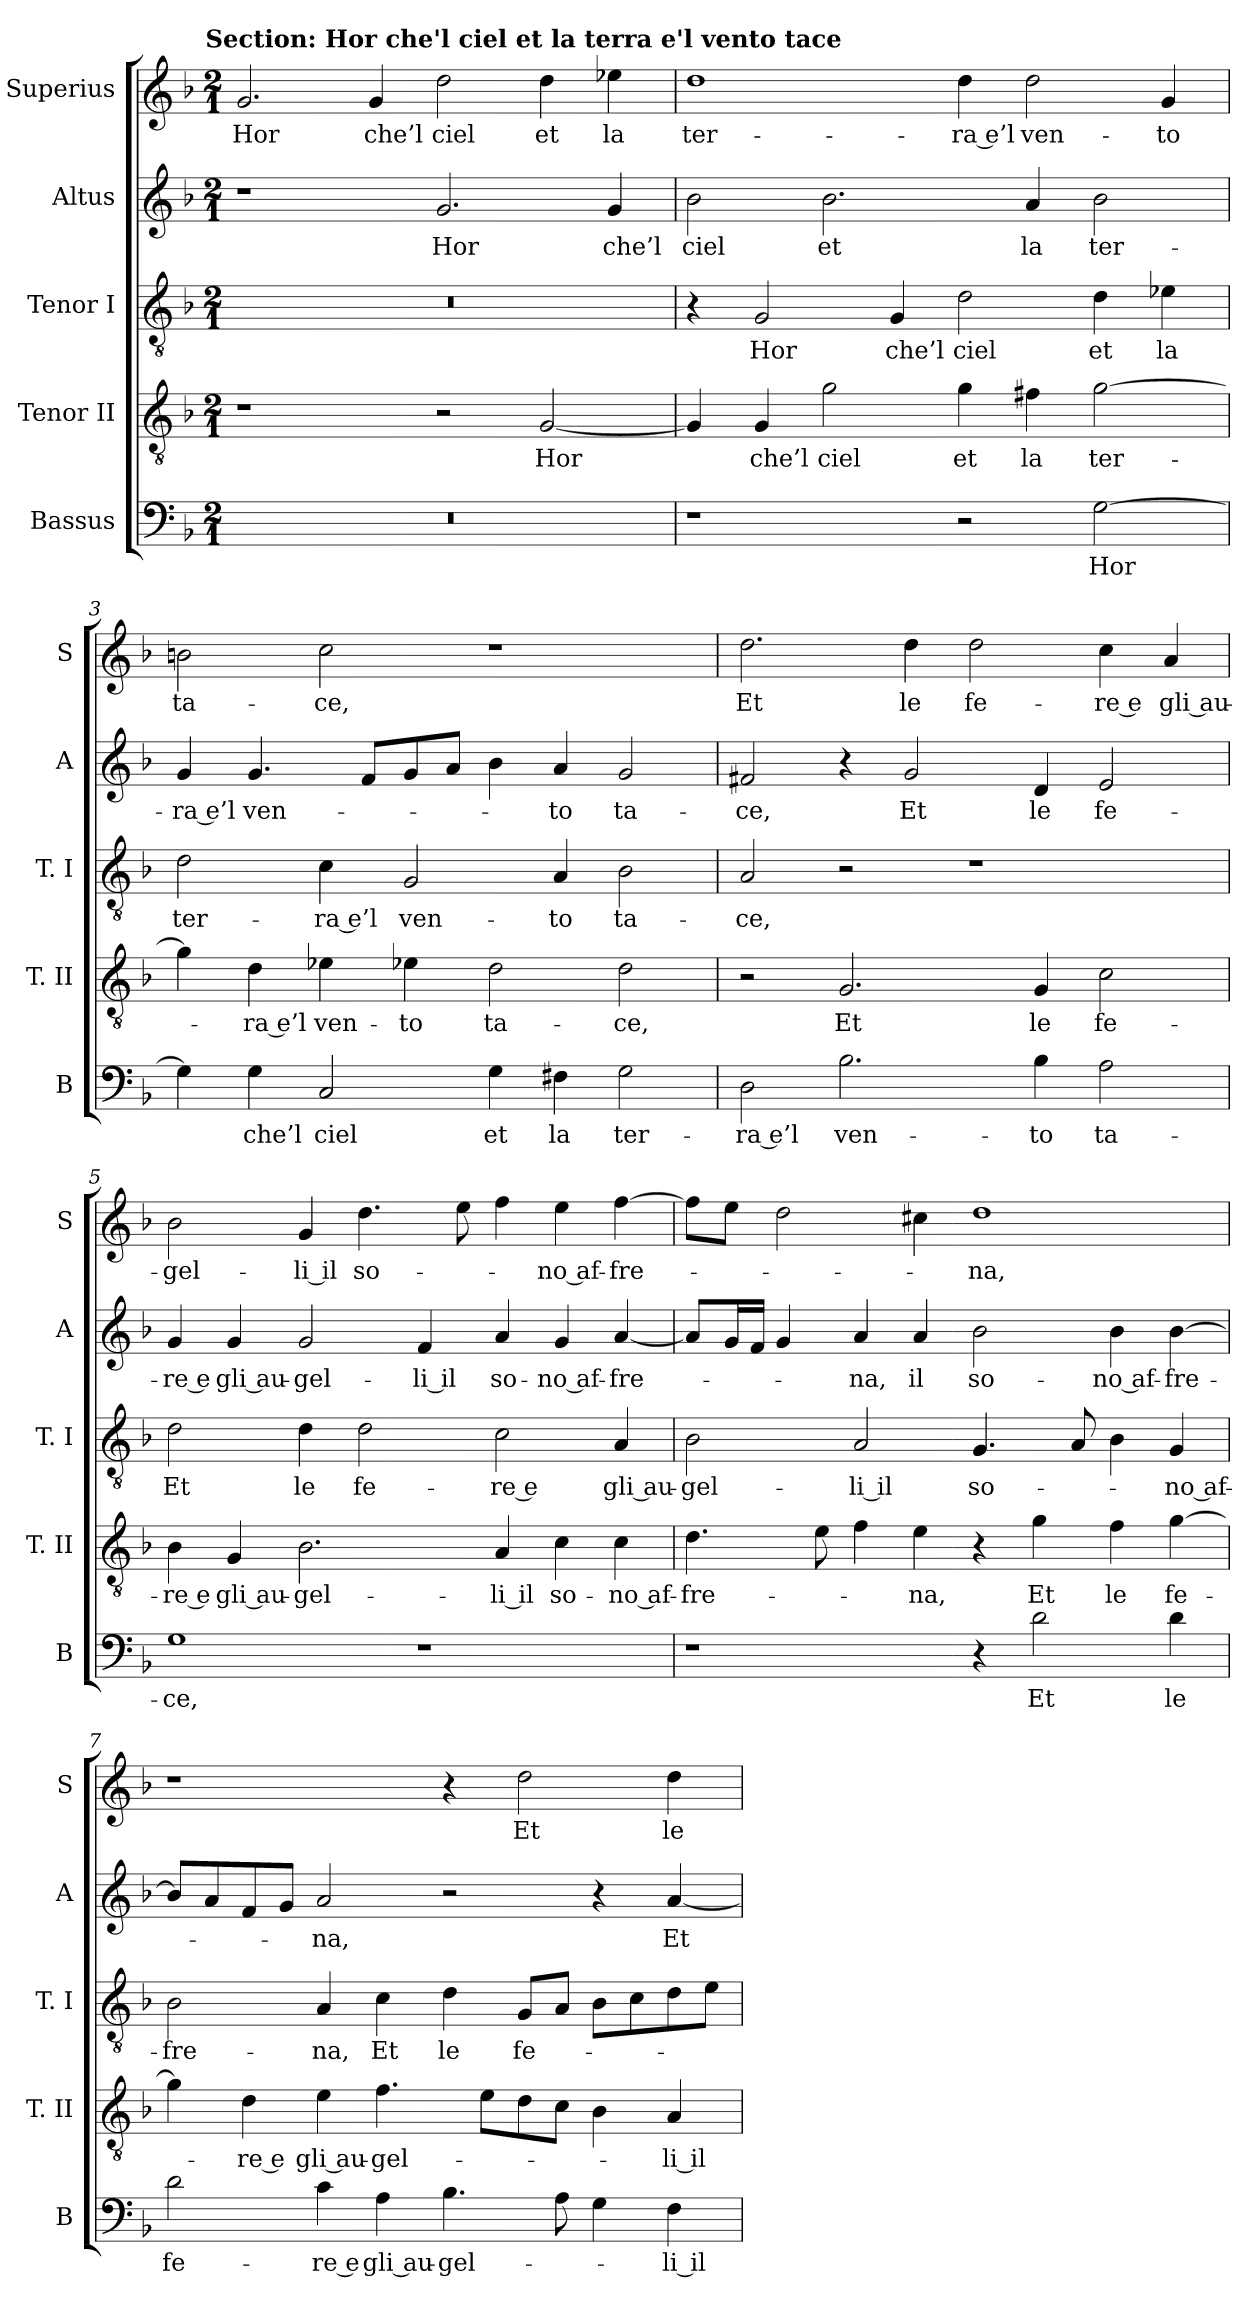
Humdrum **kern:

**kern	**text	**kern	**text	**kern	**text	**kern	**text	**kern	**text
*part5	*part5	*part4	*part4	*part3	*part3	*part2	*part2	*part1	*part1
*staff5	*staff5	*staff4	*staff4	*staff3	*staff3	*staff2	*staff2	*staff1	*staff1
*I"Bassus	*	*I"Tenor II	*	*I"Tenor I	*	*I"Altus	*	*I"Superius	*
*I'B	*	*I'T. II	*	*I'T. I	*	*I'A	*	*I'S	*
*clefF4	*	*clefGv2	*	*clefGv2	*	*clefG2	*	*clefG2	*
*k[b-]	*	*k[b-]	*	*k[b-]	*	*k[b-]	*	*k[b-]	*
*F:	*	*F:	*	*F:	*	*F:	*	*F:	*
!!LO:TX:omd:t=Section&colon; Hor che'l ciel et la terra e'l vento tace
*M2/1	*	*M2/1	*	*M2/1	*	*M2/1	*	*M2/1	*
=1	=1	=1	=1	=1	=1	=1	=1	=1	=1
0r	.	1r	.	0r	.	1r	.	2.g	Hor
.	.	.	.	.	.	.	.	4g	che’l
.	.	2r	.	.	.	2.g	Hor	2dd	ciel
.	.	[2G	Hor	.	.	.	.	4dd	et
.	.	.	.	.	.	4g	che’l	4ee-X	la
=2	=2	=2	=2	=2	=2	=2	=2	=2	=2
1r	.	4G]	.	4r	.	2b-	ciel	1dd	ter-
.	.	4G	che’l	2G	Hor	.	.	.	.
.	.	2g	ciel	.	.	2.b-	et	.	.
.	.	.	.	4G	che’l	.	.	.	.
2r	.	4g	et	2d	ciel	.	.	4dd	-ra e’l
.	.	4f#X	la	.	.	4a	la	2dd	ven-
[2G	Hor	[2g	ter-	4d	et	2b-	ter-	.	.
.	.	.	.	4e-X	la	.	.	4g	-to
=3	=3	=3	=3	=3	=3	=3	=3	=3	=3
4G]	.	4g]	.	2d	ter-	4g	-ra e’l	2bn	ta-
4G	che’l	4d	-ra e’l	.	.	4.g	ven-	.	.
2C	ciel	4e-X	ven-	4c	-ra e’l	.	.	2cc	-ce,
.	.	.	.	.	.	8fL	.	.	.
.	.	4e-X	-to	2G	ven-	8g	.	.	.
.	.	.	.	.	.	8aJ	.	.	.
4G	et	2d	ta-	.	.	4b-	.	1r	.
4F#X	la	.	.	4A	-to	4a	-to	.	.
2G	ter-	2d	-ce,	2B-	ta-	2g	ta-	.	.
=4	=4	=4	=4	=4	=4	=4	=4	=4	=4
2D	-ra e’l	2r	.	2A	-ce,	2f#X	-ce,	2.dd	Et
2.B-	ven-	2.G	Et	2r	.	4r	.	.	.
.	.	.	.	.	.	2g	Et	4dd	le
.	.	.	.	1r	.	.	.	2dd	fe-
4B-	-to	4G	le	.	.	4d	le	.	.
2A	ta-	2c	fe-	.	.	2e	fe-	4cc	-re e
.	.	.	.	.	.	.	.	4a	gli au-
=5	=5	=5	=5	=5	=5	=5	=5	=5	=5
1G	-ce,	4B-	-re e	2d	Et	4g	-re e	2b-	-gel-
.	.	4G	gli au-	.	.	4g	gli au-	.	.
.	.	2.B-	-gel-	4d	le	2g	-gel-	4g	-li il
.	.	.	.	2d	fe-	.	.	4.dd	so-
1r	.	.	.	.	.	4f	-li il	.	.
.	.	.	.	.	.	.	.	8ee	.
.	.	4A	-li il	2c	-re e	4a	so-	4ff	.
.	.	4c	so-	.	.	4g	-no af-	4ee	-no af-
.	.	4c	-no af-	4A	gli au-	[4a	-fre-	[4ff	-fre-
=6	=6	=6	=6	=6	=6	=6	=6	=6	=6
1r	.	4.d	-fre-	2B-	-gel-	8aL]	.	8ffL]	.
.	.	.	.	.	.	16gL	.	8eeJ	.
.	.	.	.	.	.	16fJJ	.	.	.
.	.	.	.	.	.	4g	.	2dd	.
.	.	8e	.	.	.	.	.	.	.
.	.	4f	.	2A	-li il	4a	-na,	.	.
.	.	4e	-na,	.	.	4a	il	4cc#X	.
4r	.	4r	.	4.G	so-	2b-	so-	1dd	-na,
2d	Et	4g	Et	.	.	.	.	.	.
.	.	.	.	8A	.	.	.	.	.
.	.	4f	le	4B-	.	4b-	-no af-	.	.
4d	le	[4g	fe-	4G	-no af-	[4b-	-fre-	.	.
=7	=7	=7	=7	=7	=7	=7	=7	=7	=7
2d	fe-	4g]	.	2B-	-fre-	8b-L]	.	1r	.
.	.	.	.	.	.	8a	.	.	.
.	.	4d	-re e	.	.	8f	.	.	.
.	.	.	.	.	.	8gJ	.	.	.
4c	-re e	4e	gli au-	4A	-na,	2a	-na,	.	.
4A	gli au-	4.f	-gel-	4c	Et	.	.	.	.
4.B-	-gel-	.	.	4d	le	2r	.	4r	.
.	.	8eL	.	.	.	.	.	.	.
.	.	8d	.	8GL	fe-	.	.	2dd	Et
8A	.	8cJ	.	8AJ	.	.	.	.	.
4G	.	4B-	.	8B-L	.	4r	.	.	.
.	.	.	.	8c	.	.	.	.	.
4F	-li il	4A	-li il	8d	.	[4a	Et	4dd	le
.	.	.	.	8eJ	.	.	.	.	.
=	=	=	=	=	=	=	=	=	=
*-	*-	*-	*-	*-	*-	*-	*-	*-	*-
